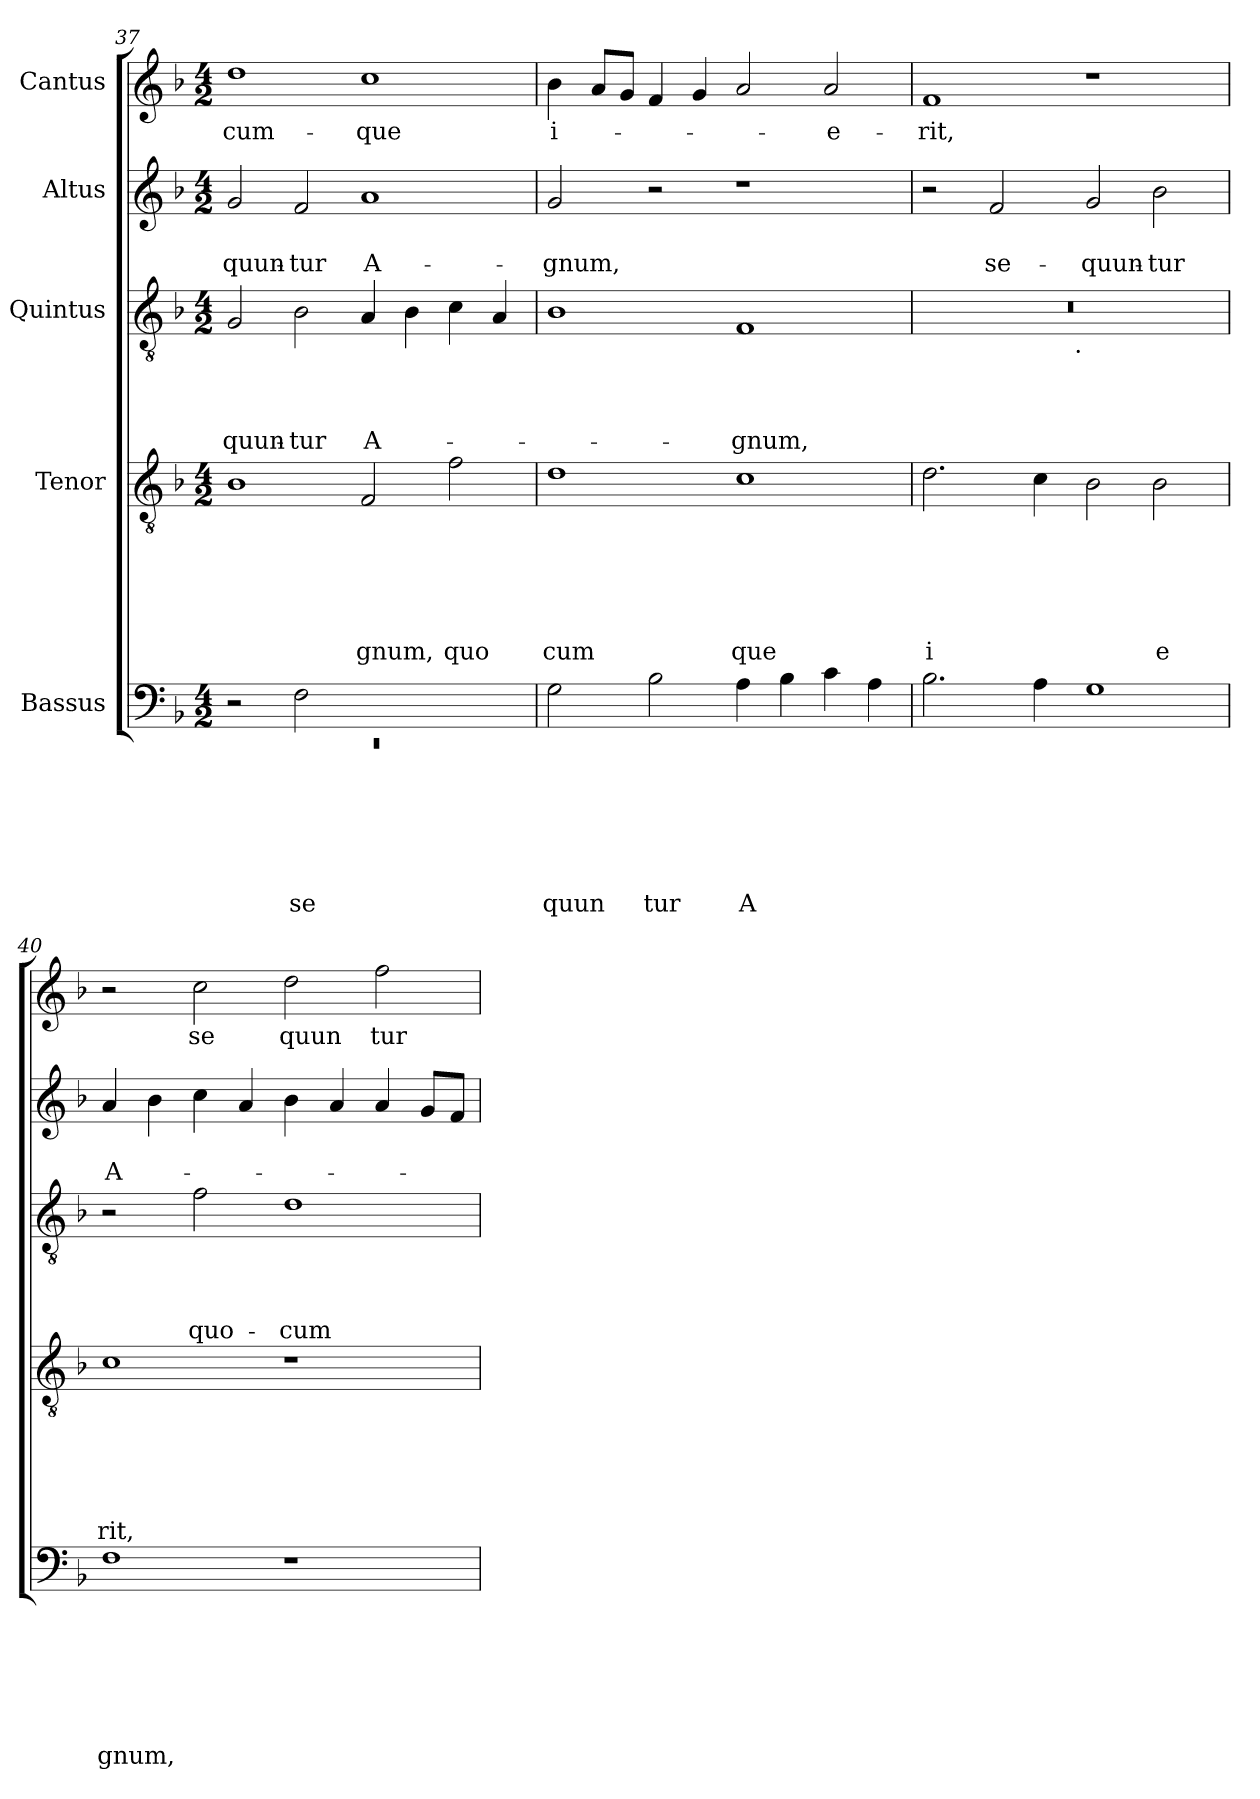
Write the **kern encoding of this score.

**kern	**text	**text	**text	**text	**text	**text	**text	**kern	**text	**text	**text	**text	**text	**text	**kern	**text	**text	**text	**text	**kern	**text	**text	**kern	**text
*part5	*part5	*part5	*part5	*part5	*part5	*part5	*part5	*part4	*part4	*part4	*part4	*part4	*part4	*part4	*part3	*part3	*part3	*part3	*part3	*part2	*part2	*part2	*part1	*part1
*staff5	*staff5	*staff5	*staff5	*staff5	*staff5	*staff5	*staff5	*staff4	*staff4	*staff4	*staff4	*staff4	*staff4	*staff4	*staff3	*staff3	*staff3	*staff3	*staff3	*staff2	*staff2	*staff2	*staff1	*staff1
*I"Bassus	*	*	*	*	*	*	*	*I"Tenor	*	*	*	*	*	*	*I"Quintus	*	*	*	*	*I"Altus	*	*	*I"Cantus	*
*clefF4	*	*	*	*	*	*	*	*clefGv2	*	*	*	*	*	*	*clefGv2	*	*	*	*	*clefG2	*	*	*clefG2	*
*k[b-]	*	*	*	*	*	*	*	*k[b-]	*	*	*	*	*	*	*k[b-]	*	*	*	*	*k[b-]	*	*	*k[b-]	*
*F:	*	*	*	*	*	*	*	*F:	*	*	*	*	*	*	*F:	*	*	*	*	*F:	*	*	*F:	*
*M4/2	*	*	*	*	*	*	*	*M4/2	*	*	*	*	*	*	*M4/2	*	*	*	*	*M4/2	*	*	*M4/2	*
=37	=37	=37	=37	=37	=37	=37	=37	=37	=37	=37	=37	=37	=37	=37	=37	=37	=37	=37	=37	=37	=37	=37	=37	=37
*^	*	*	*	*	*	*	*	*	*	*	*	*	*	*	*	*	*	*	*	*	*	*	*	*
!	!LO:N:vis=1	!	!	!	!	!	!	!	!	!	!	!	!	!	!	!	!	!	!	!LO:LY:b	!	!	!LO:LY:b	!	!LO:LY:b
*	*^	*	*	*	*	*	*	*	*	*	*	*	*	*	*	*	*	*	*	*	*	*	*	*	*
0ryy	0rEE	2r	.	.	.	.	.	.	.	1B-	.	.	.	.	.	.	2G/	.	.	.	-quun-	2g/	.	-quun-	1dd	-cum-
!	!	!	!	!	!	!	!	!	!LO:LY:b	!	!	!	!	!	!	!	!	!	!	!	!LO:LY:b	!	!	!LO:LY:b	!	!
.	.	2F\	.	.	.	.	.	.	se	.	.	.	.	.	.	.	2B-\	.	.	.	-tur	2f/	.	-tur	.	.
!	!	!	!	!	!	!	!	!	!	!	!	!	!	!	!	!LO:LY:b	!	!	!	!	!LO:LY:b	!	!	!LO:LY:b	!	!LO:LY:b
.	.	1ryy	.	.	.	.	.	.	.	2F/	.	.	.	.	.	gnum,	4A/	.	.	.	A-	1a	.	A-	1cc	-que
.	.	.	.	.	.	.	.	.	.	.	.	.	.	.	.	.	4B-\	.	.	.	.	.	.	.	.	.
!	!	!	!	!	!	!	!	!	!	!	!	!	!	!	!	!LO:LY:b	!	!	!	!	!	!	!	!	!	!
.	.	.	.	.	.	.	.	.	.	2f\	.	.	.	.	.	quo	4c\	.	.	.	.	.	.	.	.	.
.	.	.	.	.	.	.	.	.	.	.	.	.	.	.	.	.	4A/	.	.	.	.	.	.	.	.	.
*v	*v	*v	*	*	*	*	*	*	*	*	*	*	*	*	*	*	*	*	*	*	*	*	*	*	*	*
=38	=38	=38	=38	=38	=38	=38	=38	=38	=38	=38	=38	=38	=38	=38	=38	=38	=38	=38	=38	=38	=38	=38	=38	=38
!	!	!	!	!	!	!	!LO:LY:b	!	!	!	!	!	!	!LO:LY:b	!	!	!	!	!	!	!	!LO:LY:b	!	!LO:LY:b:rj
2G\	.	.	.	.	.	.	quun	1d	.	.	.	.	.	cum	1B-	.	.	.	.	2g/	.	-gnum,	4b-\	i-
.	.	.	.	.	.	.	.	.	.	.	.	.	.	.	.	.	.	.	.	.	.	.	8a/L	.
.	.	.	.	.	.	.	.	.	.	.	.	.	.	.	.	.	.	.	.	.	.	.	8g/J	.
!	!	!	!	!	!	!	!LO:LY:b	!	!	!	!	!	!	!	!	!	!	!	!	!	!	!	!	!
2B-\	.	.	.	.	.	.	tur	.	.	.	.	.	.	.	.	.	.	.	.	2r	.	.	4f/	.
.	.	.	.	.	.	.	.	.	.	.	.	.	.	.	.	.	.	.	.	.	.	.	4g/	.
!	!	!	!	!	!	!	!LO:LY:b	!	!	!	!	!	!	!LO:LY:b	!	!	!	!	!LO:LY:b	!	!	!	!	!
4A\	.	.	.	.	.	.	A	1c	.	.	.	.	.	que	1F	.	.	.	-gnum,	1r	.	.	2a/	.
4B-\	.	.	.	.	.	.	.	.	.	.	.	.	.	.	.	.	.	.	.	.	.	.	.	.
!	!	!	!	!	!	!	!	!	!	!	!	!	!	!	!	!	!	!	!	!	!	!	!	!LO:LY:b
4c\	.	.	.	.	.	.	.	.	.	.	.	.	.	.	.	.	.	.	.	.	.	.	2a/	-e-
4A\	.	.	.	.	.	.	.	.	.	.	.	.	.	.	.	.	.	.	.	.	.	.	.	.
=39	=39	=39	=39	=39	=39	=39	=39	=39	=39	=39	=39	=39	=39	=39	=39	=39	=39	=39	=39	=39	=39	=39	=39	=39
!	!	!	!	!	!	!	!	!	!	!	!	!	!	!LO:LY:b:rj	!	!	!	!	!	!	!	!	!	!LO:LY:b
*	*	*	*	*	*	*	*	*	*	*	*	*	*	*	*^	*	*	*	*	*	*	*	*	*
2.B-\	.	.	.	.	.	.	.	2.d\	.	.	.	.	.	i	0r	2ryy	.	.	.	.	2r	.	.	1f	-rit,
!	!	!	!	!	!	!	!	!	!	!	!	!	!	!	!	!	!	!	!	!	!	!	!LO:LY:b	!	!
.	.	.	.	.	.	.	.	.	.	.	.	.	.	.	.	4...ryy	.	.	.	.	2f/	.	se-	.	.
4A\	.	.	.	.	.	.	.	4c\	.	.	.	.	.	.	.	.	.	.	.	.	.	.	.	.	.
!	!	!	!	!	!	!	!	!	!	!	!	!	!	!	!	!LO:TX:b:t=.	!	!	!	!	!	!	!	!	!
.	.	.	.	.	.	.	.	.	.	.	.	.	.	.	.	1ryy	.	.	.	.	.	.	.	.	.
!	!	!	!	!	!	!	!	!	!	!	!	!	!	!	!	!	!	!	!	!	!	!	!LO:LY:b	!	!
1G	.	.	.	.	.	.	.	2B-\	.	.	.	.	.	.	.	.	.	.	.	.	2g/	.	-quun-	1r	.
!	!	!	!	!	!	!	!	!	!	!	!	!	!	!LO:LY:b	!	!	!	!	!	!	!	!	!LO:LY:b	!	!
.	.	.	.	.	.	.	.	2B-\	.	.	.	.	.	e	.	.	.	.	.	.	2b-\	.	-tur	.	.
.	.	.	.	.	.	.	.	.	.	.	.	.	.	.	.	32ryy	.	.	.	.	.	.	.	.	.
!!LO:PB:g=z
=40	=40	=40	=40	=40	=40	=40	=40	=40	=40	=40	=40	=40	=40	=40	=40	=40	=40	=40	=40	=40	=40	=40	=40	=40	=40
!	!	!	!	!	!	!	!LO:LY:b	!	!	!	!	!	!	!LO:LY:b	!	!	!	!	!	!	!	!	!LO:LY:b	!	!
*	*	*	*	*	*	*	*	*	*	*	*	*	*	*	*v	*v	*	*	*	*	*	*	*	*	*
1F	.	.	.	.	.	.	gnum,	1c	.	.	.	.	.	rit,	2r	.	.	.	.	4a/	.	A-	2r	.
.	.	.	.	.	.	.	.	.	.	.	.	.	.	.	.	.	.	.	.	4b-\	.	.	.	.
!	!	!	!	!	!	!	!	!	!	!	!	!	!	!	!	!	!	!	!LO:LY:b	!	!	!	!	!LO:LY:b
.	.	.	.	.	.	.	.	.	.	.	.	.	.	.	2f\	.	.	.	quo-	4cc\	.	.	2cc\	se
.	.	.	.	.	.	.	.	.	.	.	.	.	.	.	.	.	.	.	.	4a/	.	.	.	.
!	!	!	!	!	!	!	!	!	!	!	!	!	!	!	!	!	!	!	!LO:LY:b	!	!	!	!	!LO:LY:b
1r	.	.	.	.	.	.	.	1r	.	.	.	.	.	.	1d	.	.	.	-cum-	4b-\	.	.	2dd\	quun
.	.	.	.	.	.	.	.	.	.	.	.	.	.	.	.	.	.	.	.	4a/	.	.	.	.
!	!	!	!	!	!	!	!	!	!	!	!	!	!	!	!	!	!	!	!	!	!	!	!	!LO:LY:b
.	.	.	.	.	.	.	.	.	.	.	.	.	.	.	.	.	.	.	.	4a/	.	.	2ff\	tur
.	.	.	.	.	.	.	.	.	.	.	.	.	.	.	.	.	.	.	.	8g/L	.	.	.	.
.	.	.	.	.	.	.	.	.	.	.	.	.	.	.	.	.	.	.	.	8f/J	.	.	.	.
=	=	=	=	=	=	=	=	=	=	=	=	=	=	=	=	=	=	=	=	=	=	=	=	=
*-	*-	*-	*-	*-	*-	*-	*-	*-	*-	*-	*-	*-	*-	*-	*-	*-	*-	*-	*-	*-	*-	*-	*-	*-
